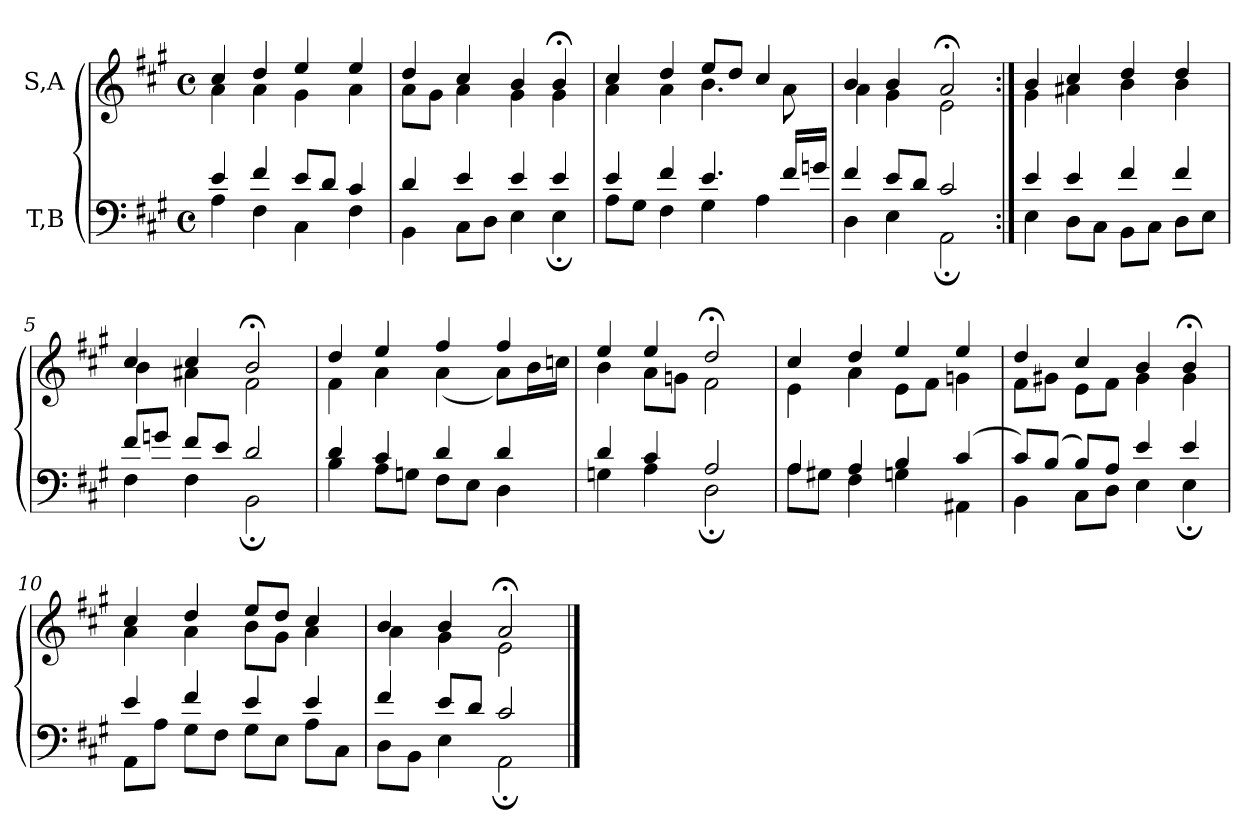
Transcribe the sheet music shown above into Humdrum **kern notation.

**kern	**kern
*part2	*part1
*staff2	*staff1
*I"T,B	*I"S,A
*clefF4	*clefG2
*k[f#c#g#]	*k[f#c#g#]
*M4/4	*M4/4
*met(c)	*met(c)
=	=
*^	*^
4e	4A	4cc#	4a
4f#	4F#	4dd	4a
8eL	4C#	4ee	4g#
8dJ	.	.	.
4c#	4F#	4ee	4a
=1	=1	=1	=1
4d	4BB	4dd	8aL
.	.	.	8g#J
4e	8C#L	4cc#	4a
.	8DJ	.	.
4e	4E	4b	4g#
4e	4E;	4b;<	4g#
=2	=2	=2	=2
4e	8AL	4cc#	4a
.	8G#J	.	.
4f#	4F#	4dd	4a
4.e	4G#	8eeL	4.b
.	.	8ddJ	.
.	4A	4cc#	.
16f#LL	.	.	8a
16gnJJ	.	.	.
=3	=3	=3	=3
4f#	4D	4b	4a
8eL	4E	4b	4g#
8dJ	.	.	.
2c#	2AA;	2a;<	2e
=4:|!	=4:|!	=4:|!	=4:|!
4e	4E	4b	4g#
4e	8DL	4cc#	4a#X
.	8C#J	.	.
4f#	8BBL	4dd	4b
.	8C#J	.	.
4f#	8DL	4dd	4b
.	8EJ	.	.
=5	=5	=5	=5
8f#L	4F#	4cc#	4b
8gnJ	.	.	.
8f#L	4F#	4cc#	4a#X
8eJ	.	.	.
2d	2BB;	2b;<	2f#
=6	=6	=6	=6
4d	4B	4dd	4f#
4c#	8AL	4ee	4a
.	8GnJ	.	.
4d	8F#L	4ff#	(<4a
.	8EJ	.	.
4d	4D	4ff#	8aL)
.	.	.	16bL
.	.	.	16ccnJJ
=7	=7	=7	=7
4d	4Gn	4ee	4b
4c#	4A	4ee	8aL
.	.	.	8gnJ
2A	2D;	2dd;<	2f#
=8	=8	=8	=8
4A	8AL	4cc#	4e
.	8G#XJ	.	.
4A	4F#	4dd	4a
4B	4Gn	4ee	8eL
.	.	.	8f#J
(>4c#	4AA#X	4ee	4gn
=9	=9	=9	=9
8c#L)	4BB	4dd	8f#L
(>8BJ	.	.	8g#XJ
8BL)	8C#L	4cc#	8eL
8AJ	8DJ	.	8f#J
4e	4E	4b	4g#
4e	4E;	4b;<	4g#
=10	=10	=10	=10
4e	8AAL	4cc#	4a
.	8AJ	.	.
4f#	8G#L	4dd	4a
.	8F#J	.	.
4e	8G#L	8eeL	8bL
.	8EJ	8ddJ	8g#J
4e	8AL	4cc#	4a
.	8C#J	.	.
=11	=11	=11	=11
4f#	8DL	4b	4a
.	8BBJ	.	.
8eL	4E	4b	4g#
8dJ	.	.	.
2c#	2AA;	2a;<	2e
*v	*v	*	*
*	*v	*v
==	==
*-	*-
